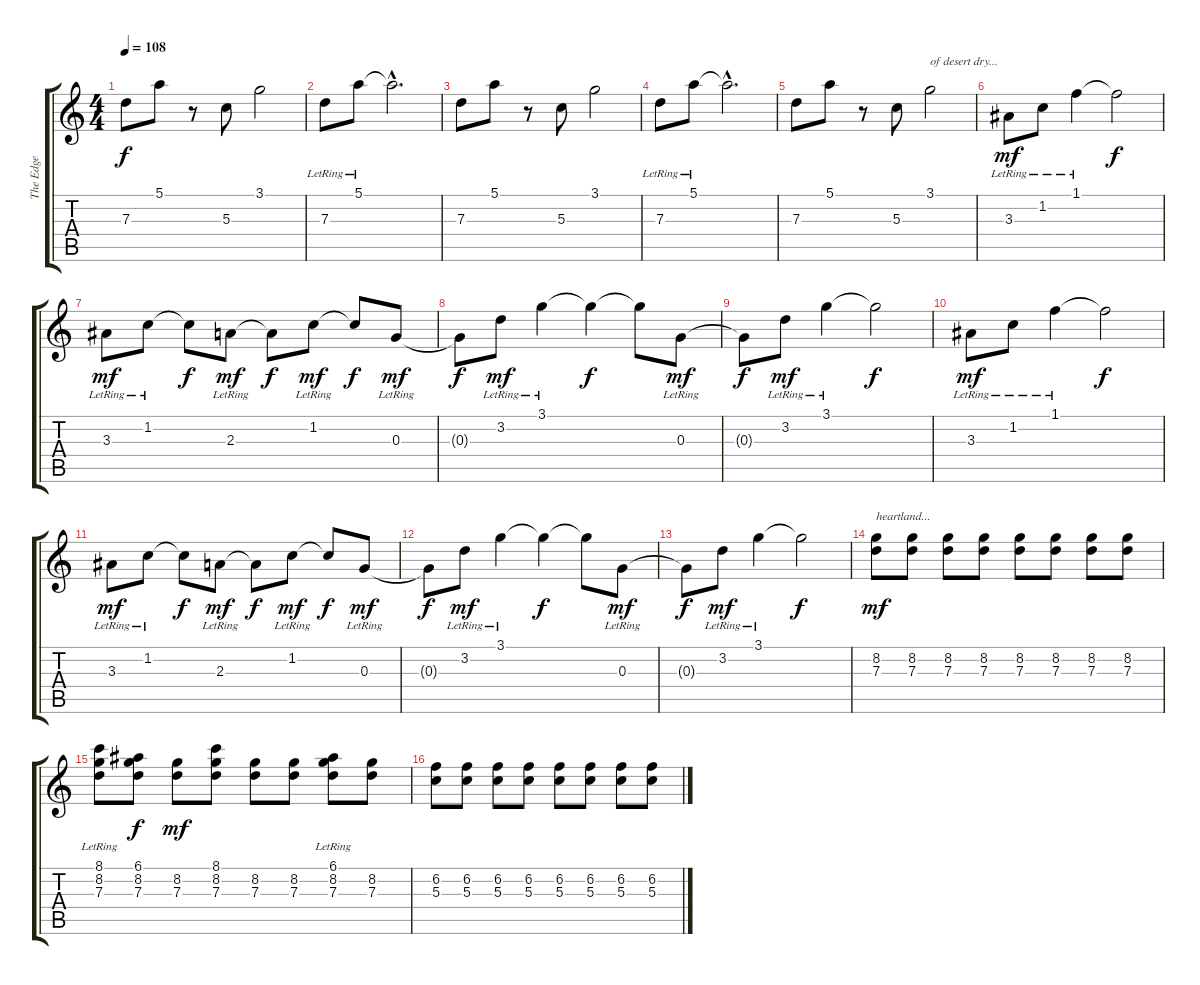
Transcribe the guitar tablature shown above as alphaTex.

\track ("The Edge" "The Edge") {instrument electricguitarclean}
\staff {score tabs}
\tuning (E4 B3 G3 D3 A2 E2) {hide}
\ts (4 4)
\tempo 108
\clef g2
\ks c
7.3.8{dy f} 5.1.8 r.8 5.3.8 3.1.2 |
7.3{lr}.8 5.1{lr}.8 5.1{hac t}.2{d} |
7.3.8 5.1.8 r.8 5.3.8 3.1.2 |
7.3{lr}.8 5.1{lr}.8 5.1{hac t}.2{d} |
7.3.8 5.1.8 r.8 5.3.8 3.1.2{txt "of desert dry..."} |
3.3{lr}.8{dy mf} 1.2{lr}.8 1.1{lr}.4 1.1{t}.2{dy f} |
3.3{lr}.8{dy mf} 1.2{lr}.8 1.2{t}.8{dy f} 2.3{lr}.8{dy mf} 2.3{t}.8{dy f} 1.2{lr}.8{dy mf} 1.2{t}.8{dy f} 0.3{lr}.8{dy mf} |
0.3{t}.8{dy f} 3.2{lr}.8{dy mf} 3.1{lr}.4 3.1{t}.4{dy f} 3.1{t}.8 0.3{lr}.8{dy mf} |
0.3{t}.8{dy f} 3.2{lr}.8{dy mf} 3.1{lr}.4 3.1{t}.2{dy f} |
3.3{lr}.8{dy mf} 1.2{lr}.8 1.1{lr}.4 1.1{t}.2{dy f} |
3.3{lr}.8{dy mf} 1.2{lr}.8 1.2{t}.8{dy f} 2.3{lr}.8{dy mf} 2.3{t}.8{dy f} 1.2{lr}.8{dy mf} 1.2{t}.8{dy f} 0.3{lr}.8{dy mf} |
0.3{t}.8{dy f} 3.2{lr}.8{dy mf} 3.1{lr}.4 3.1{t}.4{dy f} 3.1{t}.8 0.3{lr}.8{dy mf} |
0.3{t}.8{dy f} 3.2{lr}.8{dy mf} 3.1{lr}.4 3.1{t}.2{dy f} |
(8.2 7.3).8{txt "heartland..." dy mf} (8.2 7.3).8 (8.2 7.3).8 (8.2 7.3).8 (8.2 7.3).8 (8.2 7.3).8 (8.2 7.3).8 (8.2 7.3).8 |
(8.1 8.2{lr} 7.3{lr}).8 (6.1 8.2 7.3).8{dy f} (8.2 7.3).8{dy mf} (8.1 8.2 7.3).8 (8.2 7.3).8 (8.2 7.3).8 (6.1{lr} 8.2 7.3).8 (8.2 7.3).8 |
(6.2 5.3).8 (6.2 5.3).8 (6.2 5.3).8 (6.2 5.3).8 (6.2 5.3).8 (6.2 5.3).8 (6.2 5.3).8 (6.2 5.3).8
